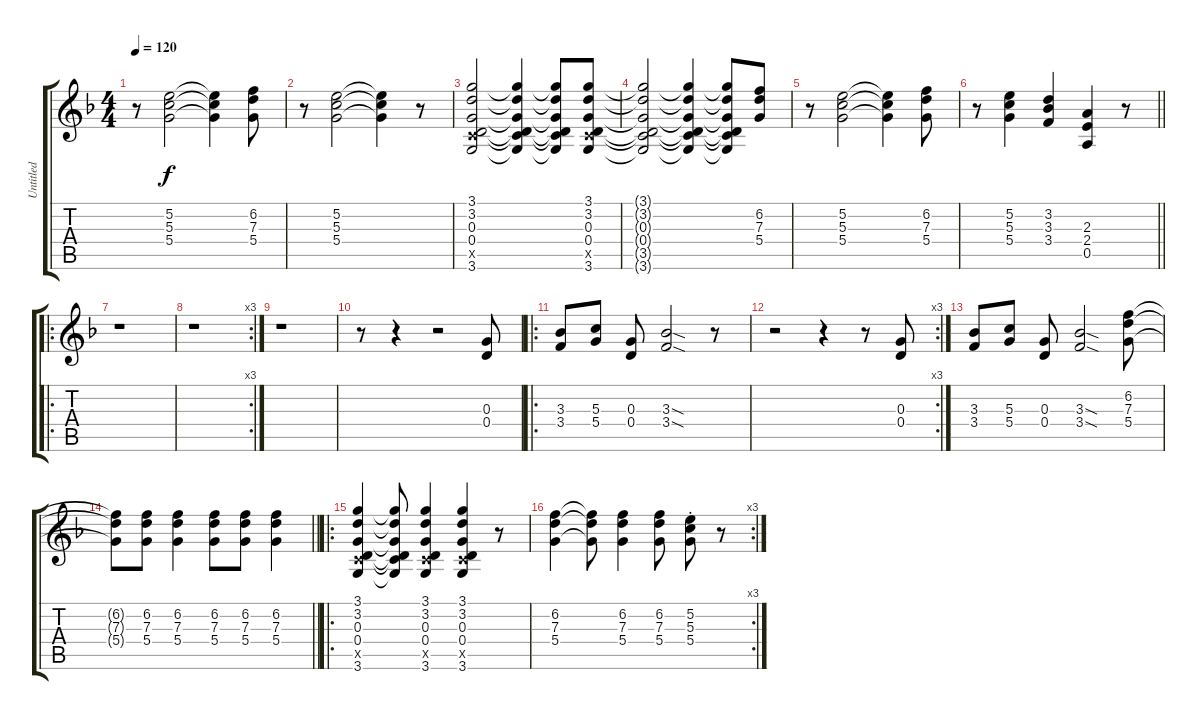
\track ("Untitled" "Untitled") {instrument distortionguitar}
\staff {score tabs}
\tuning (E4 B3 G3 D3 A2 E2) {hide}
\ts (4 4)
\tempo 120
\clef g2
\ks f
r.8{dy f} (5.2 5.3 5.4).2 (5.2{t} 5.3{t} 5.4{t}).4 (6.2 7.3 5.4).8 |
r.8 (5.2 5.3 5.4).2 (5.2{t} 5.3{t} 5.4{t}).4 r.8 |
(3.1 3.2 0.3 0.4 3.5{x} 3.6).2 (3.1{t} 3.2{t} 0.3{t} 0.4{t} 3.5{t} 3.6{t}).4 (3.1{t} 3.2{t} 0.3{t} 0.4{t} 3.5{t} 3.6{t}).8 (3.1 3.2 0.3 0.4 3.5{x} 3.6).8 |
(3.1{t} 3.2{t} 0.3{t} 0.4{t} 3.5{t} 3.6{t}).2 (3.1{t} 3.2{t} 0.3{t} 0.4{t} 3.5{t} 3.6{t}).4 (3.1{t} 3.2{t} 0.3{t} 0.4{t} 3.5{t} 3.6{t}).8 (6.2 7.3 5.4).8 |
r.8 (5.2 5.3 5.4).2 (5.2{t} 5.3{t} 5.4{t}).4 (6.2 7.3 5.4).8 |
\barLineRight lightlight
r.8 (5.2 5.3 5.4).4 (3.2 3.3 3.4).4 (2.3 2.4 0.5).4 r.8 |
\ro
r.1 |
\rc 3
r.1 |
r.1 |
r.8 r.4 r.2 (0.3 0.4).8 |
\ro
(3.3 3.4).8 (5.3 5.4).8 (0.3 0.4).8 (3.3{sod} 3.4{sod}).2 r.8 |
\rc 3
r.2 r.4 r.8 (0.3 0.4).8 |
(3.3 3.4).8 (5.3 5.4).8 (0.3 0.4).8 (3.3{sod} 3.4{sod}).2 (6.2 7.3 5.4).8 |
\barLineRight lightlight
(6.2{t} 7.3{t} 5.4{t}).8 (6.2 7.3 5.4).8 (6.2 7.3 5.4).4 (6.2 7.3 5.4).8 (6.2 7.3 5.4).8 (6.2 7.3 5.4).4 |
\ro
(3.1 3.2 0.3 0.4 3.5{x} 3.6).4 (3.1{t} 3.2{t} 0.3{t} 0.4{t} 3.5{t} 3.6{t}).8 (3.1 3.2 0.3 0.4 3.5{x} 3.6).4 (3.1 3.2 0.3 0.4 3.5{x} 3.6).4 r.8 |
\rc 3
(6.2 7.3 5.4).4 (6.2{t} 7.3{t} 5.4{t}).8 (6.2 7.3 5.4).4 (6.2 7.3 5.4).8 (5.2{st} 5.3{st} 5.4{st}).8 r.8
